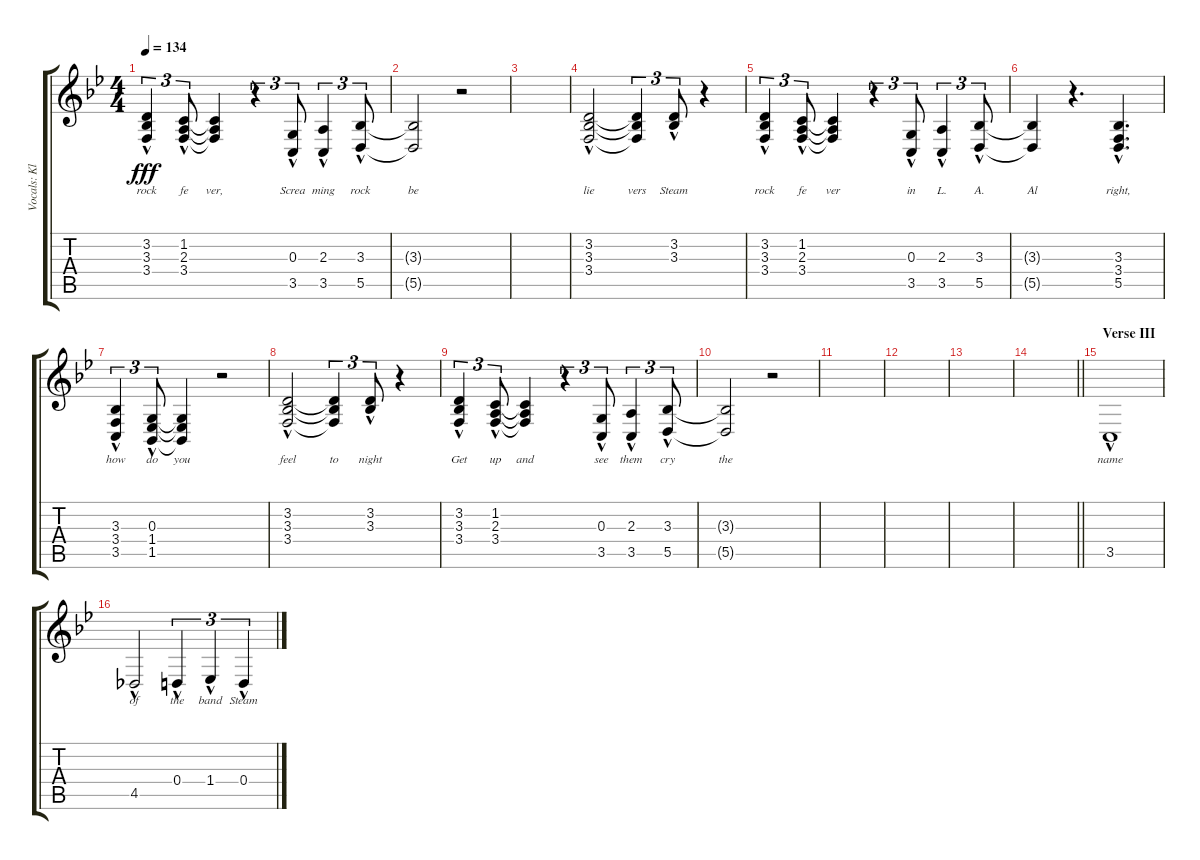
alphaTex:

\track ("Vocals: Klause" "Vocals: Kl") {instrument lead2sawtooth}
\staff {score tabs}
\tuning (E4 B3 G3 D3 A2 E2) {hide}
\ts (4 4)
\tempo 134
\clef g2
\ks bb
(3.2{hac} 3.3{hac} 3.4{hac}).4{tu (3 2) lyrics (0 "rock") lyrics (1 "") lyrics (2 "") lyrics (3 "") lyrics (4 "") dy fff} (1.2{hac} 2.3{hac} 3.4{hac}).8{tu (3 2) lyrics (0 "fe") lyrics (1 "") lyrics (2 "") lyrics (3 "") lyrics (4 "")} (1.2{t} 2.3{t} 3.4{t}).4{lyrics (0 "ver,") lyrics (1 "") lyrics (2 "") lyrics (3 "") lyrics (4 "")} r.4{tu (3 2)} (0.3{hac} 3.5{hac}).8{tu (3 2) lyrics (0 "Screa") lyrics (1 "") lyrics (2 "") lyrics (3 "") lyrics (4 "")} (2.3{hac} 3.5{hac}).4{tu (3 2) lyrics (0 "ming") lyrics (1 "") lyrics (2 "") lyrics (3 "") lyrics (4 "")} (3.3{hac} 5.5{hac}).8{tu (3 2) lyrics (0 "rock") lyrics (1 "") lyrics (2 "") lyrics (3 "") lyrics (4 "")} |
(3.3{t} 5.5{t}).2{lyrics (0 "be") lyrics (1 "") lyrics (2 "") lyrics (3 "") lyrics (4 "")} r.2 |
|
(3.2{hac} 3.3{hac} 3.4{hac}).2{lyrics (0 "lie") lyrics (1 "") lyrics (2 "") lyrics (3 "") lyrics (4 "")} (3.2{t} 3.3{t} 3.4{t}).4{tu (3 2) lyrics (0 "vers") lyrics (1 "") lyrics (2 "") lyrics (3 "") lyrics (4 "")} (3.2{hac} 3.3{hac}).8{tu (3 2) lyrics (0 "Steam") lyrics (1 "") lyrics (2 "") lyrics (3 "") lyrics (4 "")} r.4 |
(3.2{hac} 3.3{hac} 3.4{hac}).4{tu (3 2) lyrics (0 "rock") lyrics (1 "") lyrics (2 "") lyrics (3 "") lyrics (4 "")} (1.2{hac} 2.3{hac} 3.4{hac}).8{tu (3 2) lyrics (0 "fe") lyrics (1 "") lyrics (2 "") lyrics (3 "") lyrics (4 "")} (1.2{t} 2.3{t} 3.4{t}).4{lyrics (0 "ver") lyrics (1 "") lyrics (2 "") lyrics (3 "") lyrics (4 "")} r.4{tu (3 2)} (0.3{hac} 3.5{hac}).8{tu (3 2) lyrics (0 "in") lyrics (1 "") lyrics (2 "") lyrics (3 "") lyrics (4 "")} (2.3{hac} 3.5{hac}).4{tu (3 2) lyrics (0 "L.") lyrics (1 "") lyrics (2 "") lyrics (3 "") lyrics (4 "")} (3.3{hac} 5.5{hac}).8{tu (3 2) lyrics (0 "A.") lyrics (1 "") lyrics (2 "") lyrics (3 "") lyrics (4 "")} |
(3.3{t} 5.5{t}).4{lyrics (0 "Al") lyrics (1 "") lyrics (2 "") lyrics (3 "") lyrics (4 "")} r.4{d} (3.3{hac} 3.4{hac} 5.5{hac}).4{d lyrics (0 "right,") lyrics (1 "") lyrics (2 "") lyrics (3 "") lyrics (4 "")} |
(3.3{hac} 3.4{hac} 3.5{hac}).4{tu (3 2) lyrics (0 "how") lyrics (1 "") lyrics (2 "") lyrics (3 "") lyrics (4 "")} (0.3{hac} 1.4{hac} 1.5{hac}).8{tu (3 2) lyrics (0 "do") lyrics (1 "") lyrics (2 "") lyrics (3 "") lyrics (4 "")} (0.3{t} 1.4{t} 1.5{t}).4{lyrics (0 "you") lyrics (1 "") lyrics (2 "") lyrics (3 "") lyrics (4 "")} r.2 |
(3.2{hac} 3.3{hac} 3.4{hac}).2{lyrics (0 "feel") lyrics (1 "") lyrics (2 "") lyrics (3 "") lyrics (4 "")} (3.2{t} 3.3{t} 3.4{t}).4{tu (3 2) lyrics (0 "to") lyrics (1 "") lyrics (2 "") lyrics (3 "") lyrics (4 "")} (3.2{hac} 3.3{hac}).8{tu (3 2) lyrics (0 "night") lyrics (1 "") lyrics (2 "") lyrics (3 "") lyrics (4 "")} r.4 |
(3.2{hac} 3.3{hac} 3.4{hac}).4{tu (3 2) lyrics (0 "Get") lyrics (1 "") lyrics (2 "") lyrics (3 "") lyrics (4 "")} (1.2{hac} 2.3{hac} 3.4{hac}).8{tu (3 2) lyrics (0 "up") lyrics (1 "") lyrics (2 "") lyrics (3 "") lyrics (4 "")} (1.2{t} 2.3{t} 3.4{t}).4{lyrics (0 "and") lyrics (1 "") lyrics (2 "") lyrics (3 "") lyrics (4 "")} r.4{tu (3 2)} (0.3{hac} 3.5{hac}).8{tu (3 2) lyrics (0 "see") lyrics (1 "") lyrics (2 "") lyrics (3 "") lyrics (4 "")} (2.3{hac} 3.5{hac}).4{tu (3 2) lyrics (0 "them") lyrics (1 "") lyrics (2 "") lyrics (3 "") lyrics (4 "")} (3.3{hac} 5.5{hac}).8{tu (3 2) lyrics (0 "cry") lyrics (1 "") lyrics (2 "") lyrics (3 "") lyrics (4 "")} |
(3.3{t} 5.5{t}).2{lyrics (0 "the") lyrics (1 "") lyrics (2 "") lyrics (3 "") lyrics (4 "")} r.2 |
|
|
|
\barLineRight lightlight
|
\section ("" "Verse III")
3.5{hac}.1{lyrics (0 "name") lyrics (1 "") lyrics (2 "") lyrics (3 "") lyrics (4 "")} |
4.5{hac}.2{lyrics (0 "of") lyrics (1 "") lyrics (2 "") lyrics (3 "") lyrics (4 "")} 0.4{hac}.4{tu (3 2) lyrics (0 "the") lyrics (1 "") lyrics (2 "") lyrics (3 "") lyrics (4 "")} 1.4{hac}.4{tu (3 2) lyrics (0 "band") lyrics (1 "") lyrics (2 "") lyrics (3 "") lyrics (4 "")} 0.4{hac}.4{tu (3 2) lyrics (0 "Steam") lyrics (1 "") lyrics (2 "") lyrics (3 "") lyrics (4 "")}
